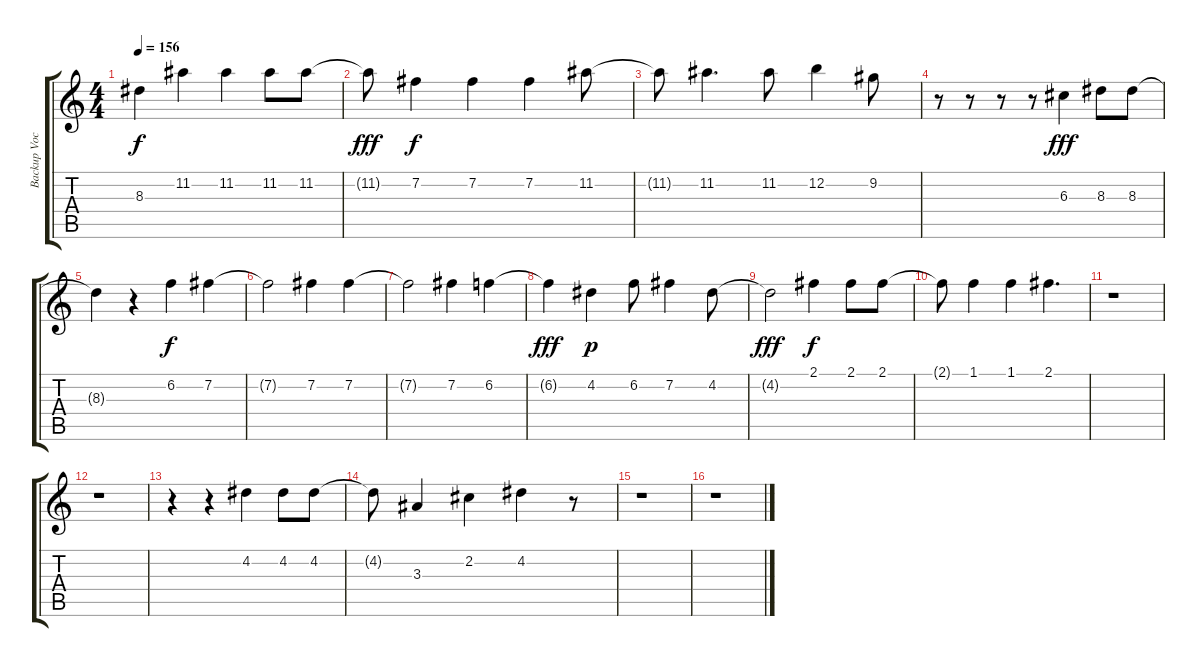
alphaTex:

\track ("Backup Vocals" "Backup Voc") {instrument acousticguitarsteel}
\staff {score tabs}
\tuning (E4 B3 G3 D3 A2 E2) {hide}
\ts (4 4)
\tempo 156
\clef g2
\ks c
8.3{t}.4{dy f} 11.2.4 11.2.4 11.2.8 11.2.8 |
11.2{t}.8{dy fff} 7.2.4{dy f} 7.2.4 7.2.4 11.2.8 |
11.2{t}.8 11.2.4{d} 11.2.8 12.2.4 9.2.8 |
r.8 r.8 r.8 r.8 6.3.4{dy fff} 8.3.8 8.3.8 |
8.3{t}.4 r.4 6.2.4{dy f} 7.2.4 |
7.2{t}.2 7.2.4 7.2.4 |
7.2{t}.2 7.2.4 6.2.4 |
6.2{t}.4{dy fff} 4.2.4{dy p} 6.2.8 7.2.4 4.2.8 |
4.2{t}.2{dy fff} 2.1.4{dy f} 2.1.8 2.1.8 |
2.1{t}.8 1.1.4 1.1.4 2.1.4{d} |
r.1 |
r.1 |
r.4 r.4 4.2.4 4.2.8 4.2.8 |
4.2{t}.8 3.3.4 2.2.4 4.2.4 r.8 |
r.1 |
r.1
